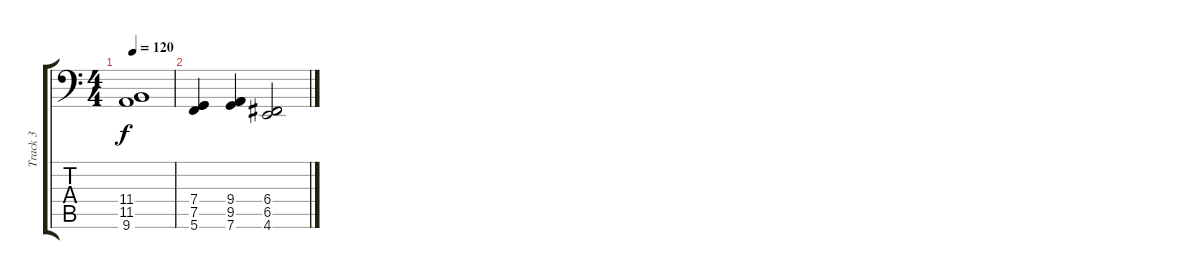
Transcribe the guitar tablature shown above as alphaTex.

\track ("Track 3" "Track 3") {instrument distortionguitar}
\staff {score tabs}
\tuning (C-1 C-1 C-1 C-1 C-1 C-1) {hide}
\ts (4 4)
\tempo 120
\clef f4
\ks c
(11.4 11.5 9.6).1{dy f instrument distortionguitar} |
(7.4 7.5 5.6).4 (9.4 9.5 7.6).4 (6.4 6.5 4.6).2
